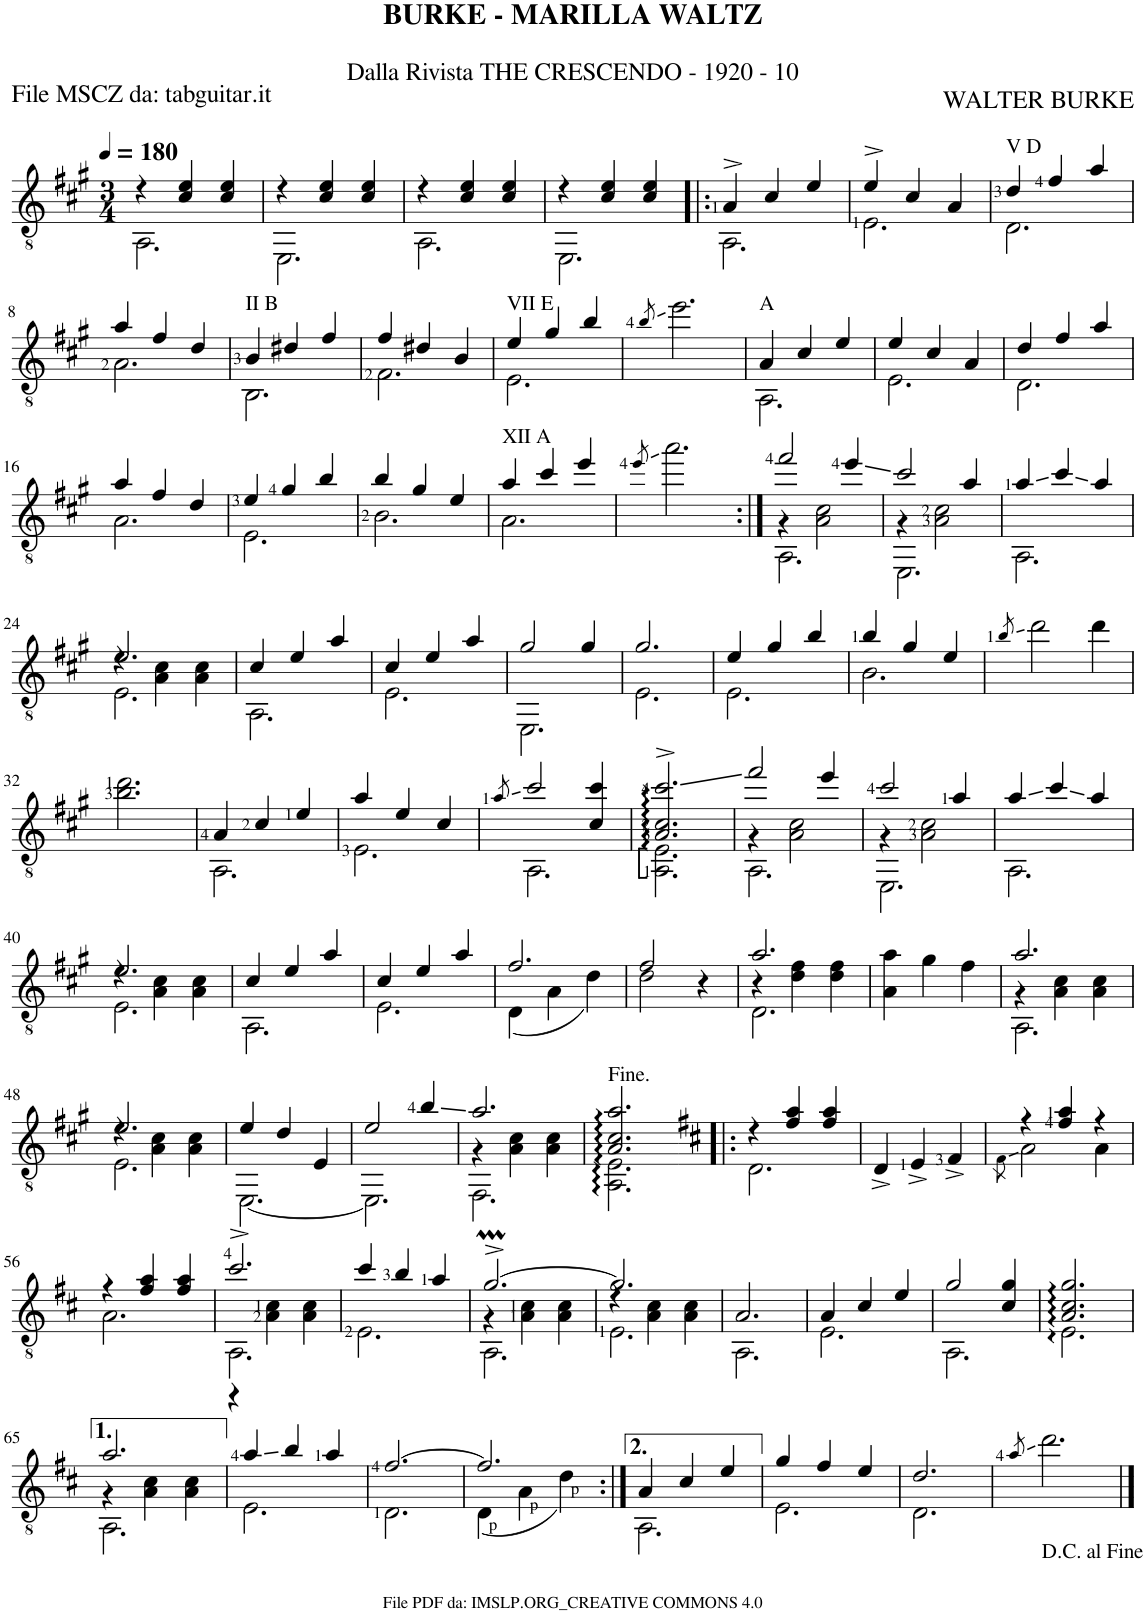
**kern
*part1
*staff1
*I"Guitar
*I'Guit.
*clefGv2
*k[f#c#g#]
*M3/4
*MM180
=1
*^
4r	2.AA\
4c#/ 4e/	.
4c#/ 4e/	.
=2	=2
4r	2.EE\
4c#/ 4e/	.
4c#/ 4e/	.
=3	=3
4r	2.AA\
4c#/ 4e/	.
4c#/ 4e/	.
=4	=4
4r	2.EE\
4c#/ 4e/	.
4c#/ 4e/	.
=5!|:	=5!|:
4A^/	2.AA\
4c#/	.
4e/	.
=6	=6
4e^/	2.E\
4c#/	.
4A/	.
=7	=7
!LO:TX:a:t=V D	!
4d/	2.D\
4f#/	.
4a/	.
!!LO:LB:g=z	!!
=8	=8
4a/	2.A\
4f#/	.
4d/	.
=9	=9
!LO:TX:a:t=II B	!
4B/	2.BB\
4d#X/	.
4f#/	.
=10	=10
4f#/	2.F#\
4d#X/	.
4B/	.
=11	=11
!LO:TX:a:t=VII E	!
4e/	2.E\
4g#/	.
4b/	.
*v	*v
=12
8qb/
2.ee\
=13
*^
!LO:TX:a:t=A	!
4A/	2.AA\
4c#/	.
4e/	.
=14	=14
4e/	2.E\
4c#/	.
4A/	.
=15	=15
4d/	2.D\
4f#/	.
4a/	.
!!LO:LB:g=z	!!
=16	=16
4a/	2.A\
4f#/	.
4d/	.
=17	=17
4e/	2.E\
4g#/	.
4b/	.
=18	=18
4b/	2.B\
4g#/	.
4e/	.
=19	=19
!LO:TX:a:t=XII A	!
4a/	2.A\
4cc#/	.
4ee/	.
*v	*v
=20
8qee/
2.aa\
=21:|!
*^
*	*^
2ff#/	4r	2.AA\
.	2A\ 2c#\	.
4ee/	.	.
=22	=22	=22
2cc#/	4r	2.EE\
.	2A\ 2c#\	.
4a/	.	.
*	*v	*v
=23	=23
4a/	2.AA\
4cc#/	.
4a/	.
!!LO:LB:g=z	!!
=24	=24
*	*^
2.e/	4r	2.E\
.	4A\ 4c#\	.
.	4A\ 4c#\	.
*	*v	*v
=25	=25
4c#/	2.AA\
4e/	.
4a/	.
=26	=26
4c#/	2.E\
4e/	.
4a/	.
=27	=27
2g#/	2.EE\
4g#/	.
=28	=28
2.g#/	2.E\
=29	=29
4e/	2.E\
4g#/	.
4b/	.
=30	=30
4b/	2.B\
4g#/	.
4e/	.
*v	*v
=31
8qb/
2dd\
4dd\
!!LO:LB:g=z
=32
2.b\ 2.dd\
=33
*^
4A/	2.AA\
4c#/	.
4e/	.
=34	=34
4a/	2.E\
4e/	.
4c#/	.
=35	=35
8qa/	.
2cc#/	2.AA\
4c#/ 4cc#/	.
=36	=36
2.A/::^ 2.c#/::^ 2.cc#/::^	2.AA\:: 2.E\::
=37	=37
*	*^
2ff#/	4r	2.AA\
.	2A\ 2c#\	.
4ee/	.	.
=38	=38	=38
2cc#/	4r	2.EE\
.	2A\ 2c#\	.
4a/	.	.
*	*v	*v
=39	=39
4a/	2.AA\
4cc#/	.
4a/	.
!!LO:LB:g=z	!!
=40	=40
*	*^
2.e/	4r	2.E\
.	4A\ 4c#\	.
.	4A\ 4c#\	.
*	*v	*v
=41	=41
4c#/	2.AA\
4e/	.
4a/	.
=42	=42
4c#/	2.E\
4e/	.
4a/	.
=43	=43
2.f#/	(4D\
.	4A\
.	4d\)
=44	=44
2f#/	2d\
4r	4ryy
=45	=45
*	*^
2.a/	4r	2.D\
.	4d\ 4f#\	.
.	4d\ 4f#\	.
*v	*v	*v
=46
4A\ 4a\
4g#\
4f#\
=47
*^
*	*^
2.a/	4r	2.AA\
.	4A\ 4c#\	.
.	4A\ 4c#\	.
!!LO:LB:g=z	!!	!!
=48	=48	=48
2.e/	4r	2.E\
.	4A\ 4c#\	.
.	4A\ 4c#\	.
*	*v	*v
=49	=49
4e/	[2.EE\
4d/	.
4E/	.
=50	=50
2e/	2.EE\]
4b/	.
=51	=51
*	*^
2.a/	4r	2.FF#\
.	4A\ 4c#\	.
.	4A\ 4c#\	.
*	*v	*v
=52	=52
2.A/:: 2.c#/:: 2.a/::	2.AA\:: 2.E\::
=53!|:	=53!|:
*k[f#c#]	*
4r	2.D\
4f#/ 4a/	.
4f#/ 4a/	.
*v	*v
=54
4D^/
4E^/
4F#^/
=55
*^
.	8qF#\
4r	2A\
4f#/ 4a/	.
4r	4A\
!!LO:LB:g=z	!!
=56	=56
4r	2.A\
4f#/ 4a/	.
4f#/ 4a/	.
=57	=57
*	*^
2.cc#^/	2.AA\	4r
.	.	4A\ 4c#\
.	.	4A\ 4c#\
*	*v	*v
=58	=58
4cc#/	2.E\
4b/	.
4a/	.
=59	=59
*	*^
[2.gM^/	4r	2.AA\
.	4A\ 4c#\	.
.	4A\ 4c#\	.
=60	=60	=60
2.g/]	4r	2.E\
.	4A\ 4c#\	.
.	4A\ 4c#\	.
*	*v	*v
=61	=61
2.A/	2.AA\
=62	=62
4A/	2.E\
4c#/	.
4e/	.
=63	=63
2g/	2.AA\
4c#/ 4g/	.
=64	=64
2.A/:: 2.c#/:: 2.g/::	2.E::\
!!LO:LB:g=z	!!
=65	=65
*	*^
2.a/	4r	2.AA\
.	4A\ 4c#\	.
.	4A\ 4c#\	.
*	*v	*v
=66	=66
4a/	2.E\
4b/	.
4a/	.
=67	=67
[2.f#/	2.D\
=68	=68
2.f#/]	(4D\
.	4A\
.	4d\)
=69:|!	=69:|!
4A/	2.AA\
4c#/	.
4e/	.
=70	=70
4g/	2.E\
4f#/	.
4e/	.
=71	=71
2.d/	2.D\
*v	*v
=72
8qa/
2.dd\
==
*-
